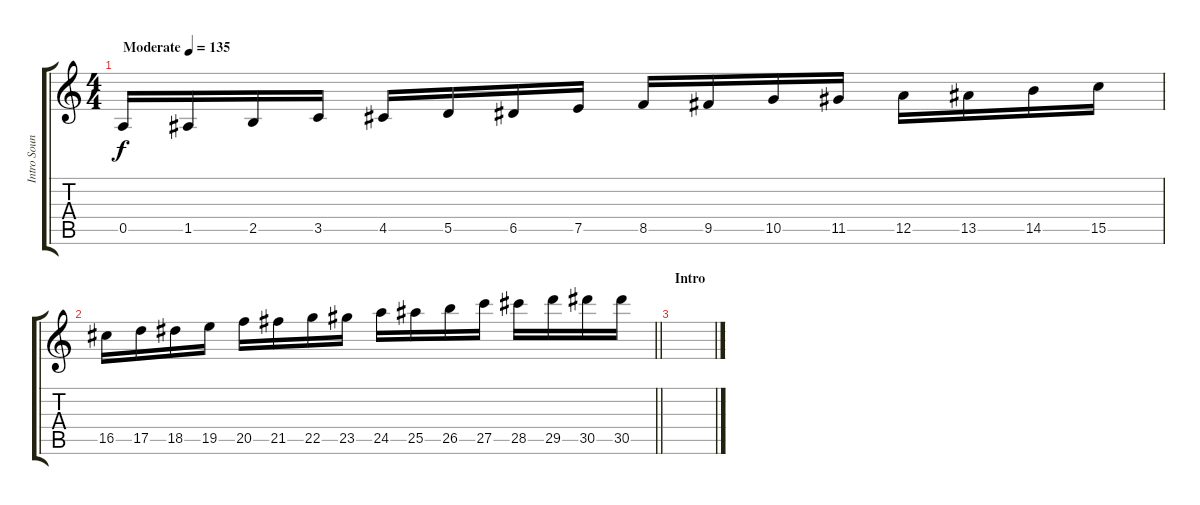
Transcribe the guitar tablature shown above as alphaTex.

\track ("Intro Sound" "Intro Soun") {instrument guitarharmonics}
\staff {score tabs}
\tuning (E4 B3 G3 D3 A2 E2) {hide}
\ts (4 4)
\section ("" "")
\tempo (135 "Moderate")
\clef g2
\ks c
0.5.16{dy f instrument guitarharmonics} 1.5.16 2.5.16 3.5.16 4.5.16 5.5.16 6.5.16 7.5.16 8.5.16 9.5.16 10.5.16 11.5.16 12.5.16 13.5.16 14.5.16 15.5.16 |
\barLineRight lightlight
16.5.16 17.5.16 18.5.16 19.5.16 20.5.16 21.5.16 22.5.16 23.5.16 24.5.16 25.5.16 26.5.16 27.5.16 28.5.16 29.5.16 30.5.16 30.5.16 |
\section ("" "Intro")
